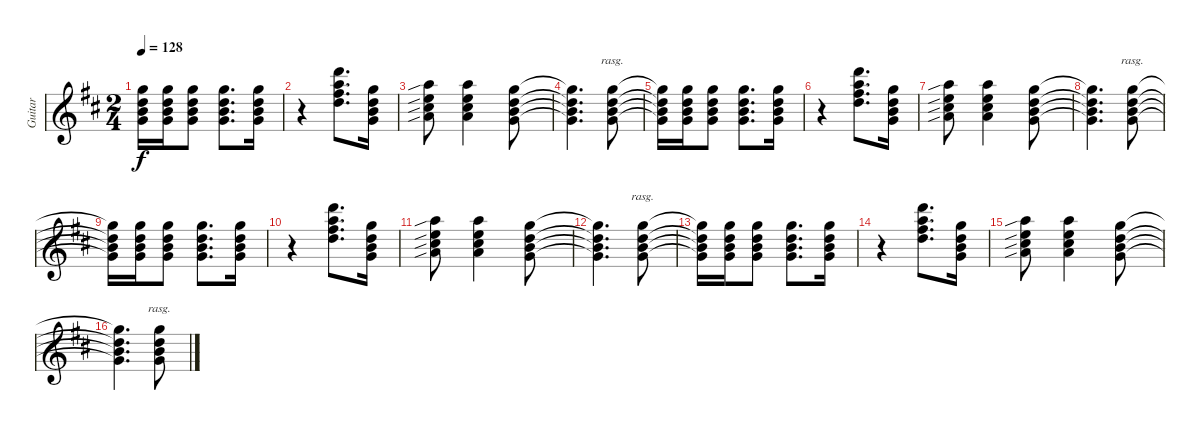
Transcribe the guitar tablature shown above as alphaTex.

\track ("Guitar" "Guitar") {instrument acousticguitarsteel}
\staff {score}
\tuning (E4 B3 G3 D3 A2 E2) {hide}
\ts (2 4)
\tempo 128
\clef g2
\ks d
(3.1{t} 0.2{t} 0.3{t} 12.4{t}).16{dy f} (3.1 3.2 4.3 5.4).16 (3.1 0.2 0.3 12.4).8 (3.1 0.2 0.3 12.4).8{d} (3.1 0.2 0.3 12.4).16 |
r.4 (2.1 3.2 14.3 24.4).8{d} (3.1 0.2 0.3 12.4).16 |
(0.1{sib} 2.2{sib} 2.3{sib} 19.4{sib}).8 (0.1 2.2 2.3 19.4).4 (3.1 0.2 0.3 12.4).8 |
(3.1{t} 0.2{t} 0.3{t} 12.4{t}).4{d} (3.1 0.2 0.3 12.4).8{bu 240 rasg ii} |
(3.1{t} 0.2{t} 0.3{t} 12.4{t}).16 (3.1 3.2 4.3 5.4).16 (3.1 0.2 0.3 12.4).8 (3.1 0.2 0.3 12.4).8{d} (3.1 0.2 0.3 12.4).16 |
r.4 (2.1 3.2 14.3 24.4).8{d} (3.1 0.2 0.3 12.4).16 |
(0.1{sib} 2.2{sib} 2.3{sib} 19.4{sib}).8 (0.1 2.2 2.3 19.4).4 (3.1 0.2 0.3 12.4).8 |
(3.1{t} 0.2{t} 0.3{t} 12.4{t}).4{d} (3.1 0.2 0.3 12.4).8{bu 240 rasg ii} |
(3.1{t} 0.2{t} 0.3{t} 12.4{t}).16 (3.1 3.2 4.3 5.4).16 (3.1 0.2 0.3 12.4).8 (3.1 0.2 0.3 12.4).8{d} (3.1 0.2 0.3 12.4).16 |
r.4 (2.1 3.2 14.3 24.4).8{d} (3.1 0.2 0.3 12.4).16 |
(0.1{sib} 2.2{sib} 2.3{sib} 19.4{sib}).8 (0.1 2.2 2.3 19.4).4 (3.1 0.2 0.3 12.4).8 |
(3.1{t} 0.2{t} 0.3{t} 12.4{t}).4{d} (3.1 0.2 0.3 12.4).8{bu 240 rasg ii} |
(3.1{t} 0.2{t} 0.3{t} 12.4{t}).16 (3.1 3.2 4.3 5.4).16 (3.1 0.2 0.3 12.4).8 (3.1 0.2 0.3 12.4).8{d} (3.1 0.2 0.3 12.4).16 |
r.4 (2.1 3.2 14.3 24.4).8{d} (3.1 0.2 0.3 12.4).16 |
(0.1{sib} 2.2{sib} 2.3{sib} 19.4{sib}).8 (0.1 2.2 2.3 19.4).4 (3.1 0.2 0.3 12.4).8 |
(3.1{t} 0.2{t} 0.3{t} 12.4{t}).4{d} (3.1 0.2 0.3 12.4).8{bu 240 rasg ii}
